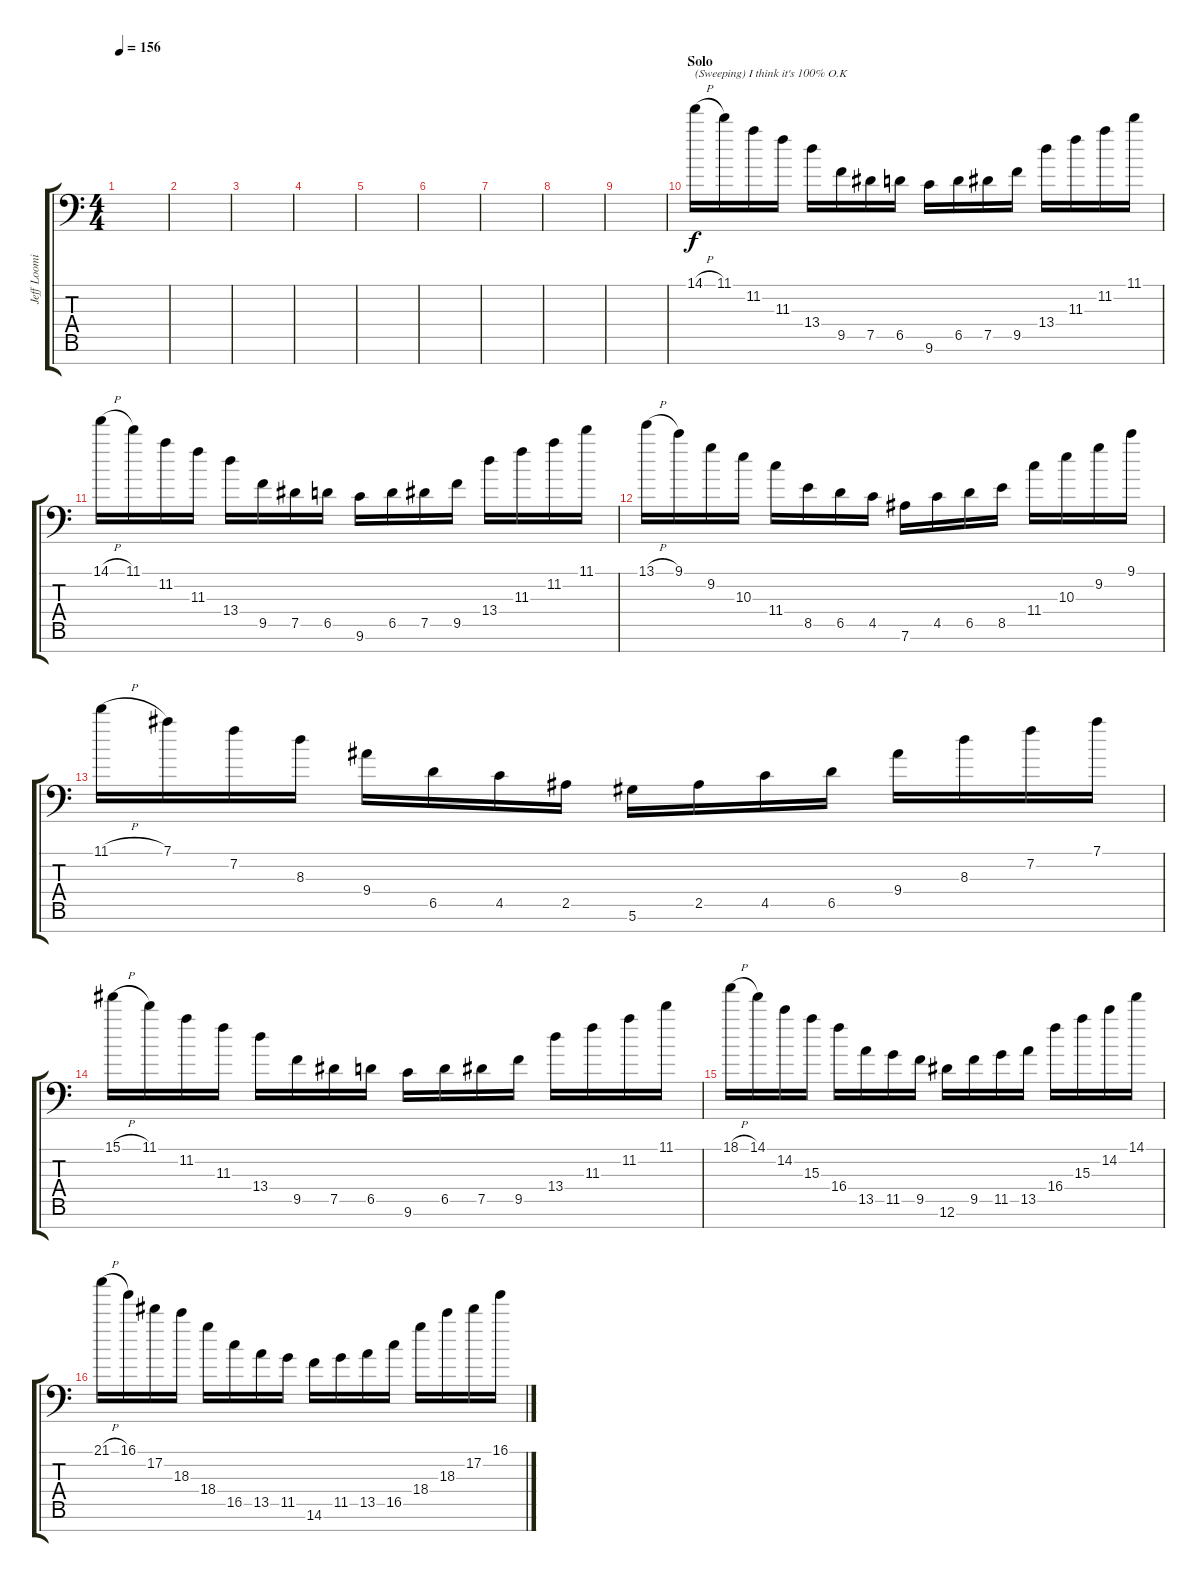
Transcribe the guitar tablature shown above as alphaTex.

\track ("Jeff Loomis Lead and Solo" "Jeff Loomi") {instrument distortionguitar}
\staff {score tabs}
\tuning (Eb4 Bb3 Gb3 Db3 Ab2 Eb2 Bb1) {hide}
\ts (4 4)
\tempo 156
\clef f4
\ks c
|
|
|
|
|
|
|
|
|
\section ("" "Solo")
14.1{h}.16{txt "(Sweeping) I think it's 100% O.K"} 11.1.16 11.2.16 11.3.16 13.4.16 9.5.16 7.5.16 6.5.16 9.6.16 6.5.16 7.5.16 9.5.16 13.4.16 11.3.16 11.2.16 11.1.16 |
14.1{h}.16 11.1.16 11.2.16 11.3.16 13.4.16 9.5.16 7.5.16 6.5.16 9.6.16 6.5.16 7.5.16 9.5.16 13.4.16 11.3.16 11.2.16 11.1.16 |
13.1{h}.16 9.1.16 9.2.16 10.3.16 11.4.16 8.5.16 6.5.16 4.5.16 7.6.16 4.5.16 6.5.16 8.5.16 11.4.16 10.3.16 9.2.16 9.1.16 |
11.1{h}.16 7.1.16 7.2.16 8.3.16 9.4.16 6.5.16 4.5.16 2.5.16 5.6.16 2.5.16 4.5.16 6.5.16 9.4.16 8.3.16 7.2.16 7.1.16 |
15.1{h}.16 11.1.16 11.2.16 11.3.16 13.4.16 9.5.16 7.5.16 6.5.16 9.6.16 6.5.16 7.5.16 9.5.16 13.4.16 11.3.16 11.2.16 11.1.16 |
18.1{h}.16 14.1.16 14.2.16 15.3.16 16.4.16 13.5.16 11.5.16 9.5.16 12.6.16 9.5.16 11.5.16 13.5.16 16.4.16 15.3.16 14.2.16 14.1.16 |
21.1{h}.16 16.1.16 17.2.16 18.3.16 18.4.16 16.5.16 13.5.16 11.5.16 14.6.16 11.5.16 13.5.16 16.5.16 18.4.16 18.3.16 17.2.16 16.1.16
